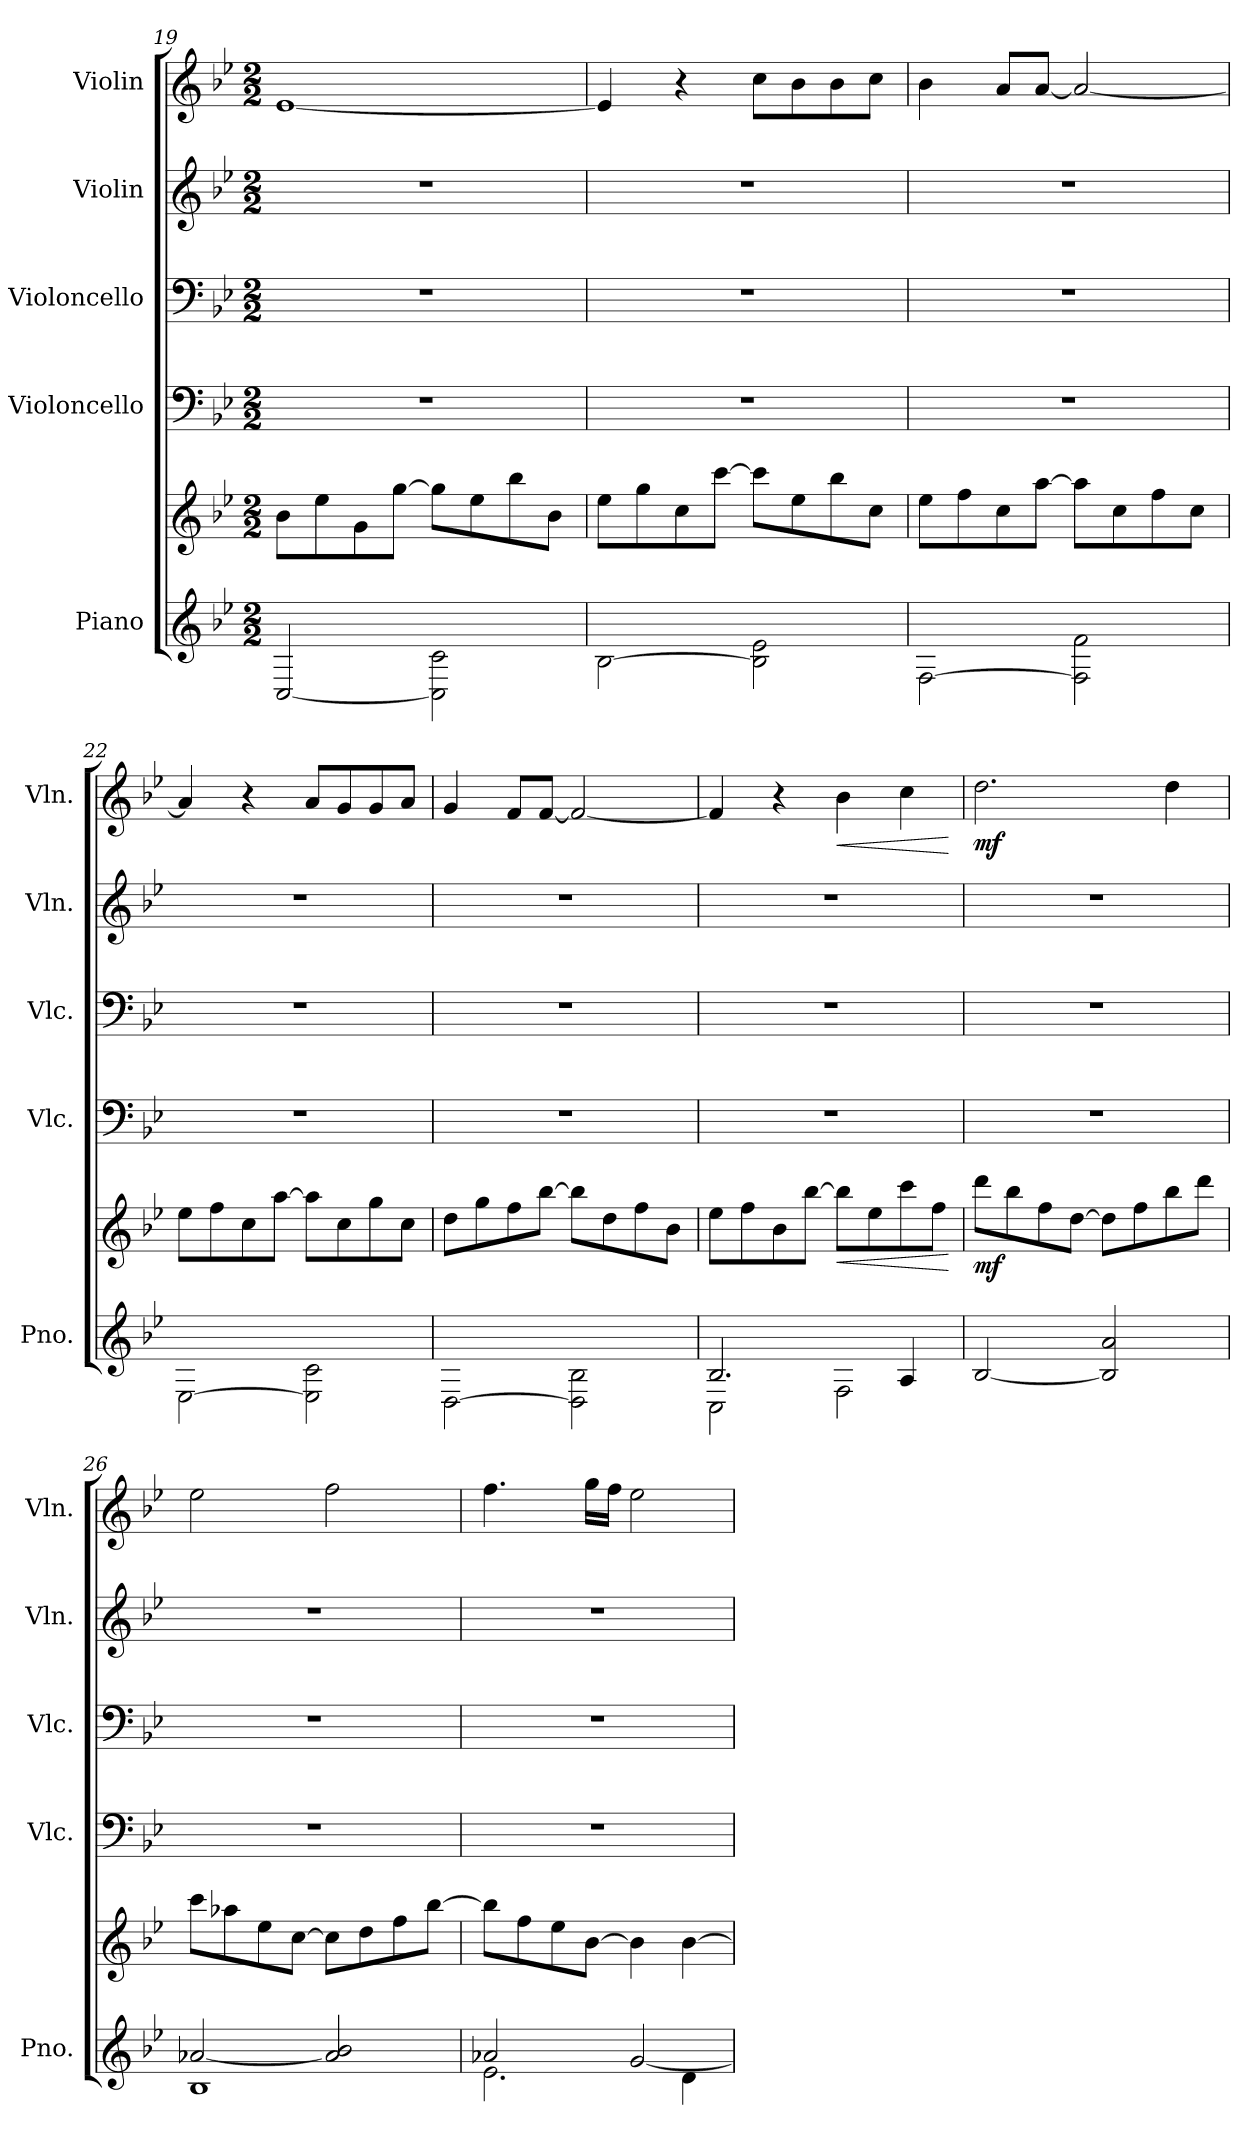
**kern	**kern	**dynam	**kern	**kern	**kern	**kern	**dynam
*part5	*part5	*part5	*part4	*part3	*part2	*part1	*part1
*staff6	*staff5	*staff5/6	*staff4	*staff3	*staff2	*staff1	*staff1
*I"Piano	*	*	*I"Violoncello	*I"Violoncello	*I"Violin	*I"Violin	*
*I'Pno.	*	*	*I'Vlc.	*I'Vlc.	*I'Vln.	*I'Vln.	*
*clefG2	*clefG2	*	*clefF4	*clefF4	*clefG2	*clefG2	*
*k[b-e-]	*k[b-e-]	*	*k[b-e-]	*k[b-e-]	*k[b-e-]	*k[b-e-]	*
*M2/2	*M2/2	*	*M2/2	*M2/2	*M2/2	*M2/2	*
=19	=19	=19	=19	=19	=19	=19	=19
[2C/	8b-\L	.	1r	1r	1r	[1e-	.
.	8ee-\	.	.	.	.	.	.
.	8g\	.	.	.	.	.	.
.	[8gg\J	.	.	.	.	.	.
2C\] 2c\	8gg\L]	.	.	.	.	.	.
.	8ee-\	.	.	.	.	.	.
.	8bb-\	.	.	.	.	.	.
.	8b-\J	.	.	.	.	.	.
=20	=20	=20	=20	=20	=20	=20	=20
[2B-\	8ee-\L	.	1r	1r	1r	4e-/]	.
.	8gg\	.	.	.	.	.	.
.	8cc\	.	.	.	.	4r	.
.	[8ccc\J	.	.	.	.	.	.
2B-\] 2e-\	8ccc\L]	.	.	.	.	8cc\L	.
.	8ee-\	.	.	.	.	8b-\	.
.	8bb-\	.	.	.	.	8b-\	.
.	8cc\J	.	.	.	.	8cc\J	.
!!LO:LB:g=z
=21	=21	=21	=21	=21	=21	=21	=21
[2F\	8ee-\L	.	1r	1r	1r	4b-\	.
.	8ff\	.	.	.	.	.	.
.	8cc\	.	.	.	.	8a/L	.
.	[8aa\J	.	.	.	.	[8a/J	.
2F\] 2f\	8aa\L]	.	.	.	.	2a/_	.
.	8cc\	.	.	.	.	.	.
.	8ff\	.	.	.	.	.	.
.	8cc\J	.	.	.	.	.	.
=22	=22	=22	=22	=22	=22	=22	=22
[2E-\	8ee-\L	.	1r	1r	1r	4a/]	.
.	8ff\	.	.	.	.	.	.
.	8cc\	.	.	.	.	4r	.
.	[8aa\J	.	.	.	.	.	.
2E-\] 2c\	8aa\L]	.	.	.	.	8a/L	.
.	8cc\	.	.	.	.	8g/	.
.	8gg\	.	.	.	.	8g/	.
.	8cc\J	.	.	.	.	8a/J	.
=23	=23	=23	=23	=23	=23	=23	=23
[2D\	8dd\L	.	1r	1r	1r	4g/	.
.	8gg\	.	.	.	.	.	.
.	8ff\	.	.	.	.	8f/L	.
.	[8bb-\J	.	.	.	.	[8f/J	.
2D\] 2B-\	8bb-\L]	.	.	.	.	2f/_	.
.	8dd\	.	.	.	.	.	.
.	8ff\	.	.	.	.	.	.
.	8b-\J	.	.	.	.	.	.
=24	=24	=24	=24	=24	=24	=24	=24
*^	*	*	*	*	*	*	*
2C\	2.B-/	8ee-\L	.	1r	1r	1r	4f/]	.
.	.	8ff\	.	.	.	.	.	.
.	.	8b-\	.	.	.	.	4r	.
.	.	[8bb-\J	.	.	.	.	.	.
!	!	!	!LO:HP:b	!	!	!	!	!LO:HP:b
2F\	.	8bb-\L]	<	.	.	.	4b-\	<
.	.	8ee-\	.	.	.	.	.	.
.	4A/	8ccc\	.	.	.	.	4cc\	.
.	.	8ff\J	.	.	.	.	.	.
*v	*v	*	*	*	*	*	*	*
.	.	[	.	.	.	.	[
!!LO:PB:g=z
=25	=25	=25	=25	=25	=25	=25	=25
!	!	!LO:DY:b	!	!	!	!	!LO:DY:b
[2B-/	8ddd\L	mf	1r	1r	1r	2.dd\	mf
.	8bb-\	.	.	.	.	.	.
.	8ff\	.	.	.	.	.	.
.	[8dd\J	.	.	.	.	.	.
2B-/] 2a/	8dd\L]	.	.	.	.	.	.
.	8ff\	.	.	.	.	.	.
.	8bb-\	.	.	.	.	4dd\	.
.	8ddd\J	.	.	.	.	.	.
=26	=26	=26	=26	=26	=26	=26	=26
*^	*	*	*	*	*	*	*
1B-	[2a-X/	8ccc\L	.	1r	1r	1r	2ee-\	.
.	.	8aa-X\	.	.	.	.	.	.
.	.	8ee-\	.	.	.	.	.	.
.	.	[8cc\J	.	.	.	.	.	.
.	2a-/] 2b-/	8cc\L]	.	.	.	.	2ff\	.
.	.	8dd\	.	.	.	.	.	.
.	.	8ff\	.	.	.	.	.	.
.	.	[8bb-\J	.	.	.	.	.	.
=27	=27	=27	=27	=27	=27	=27	=27	=27
2.e-\	2a-X/	8bb-\L]	.	1r	1r	1r	4.ff\	.
.	.	8ff\	.	.	.	.	.	.
.	.	8ee-\	.	.	.	.	.	.
.	.	[8b-\J	.	.	.	.	16gg\LL	.
.	.	.	.	.	.	.	16ff\JJ	.
.	[2g/	4b-\]	.	.	.	.	2ee-\	.
4d\	.	[4b-\	.	.	.	.	.	.
*v	*v	*	*	*	*	*	*	*
=	=	=	=	=	=	=	=
*-	*-	*-	*-	*-	*-	*-	*-
